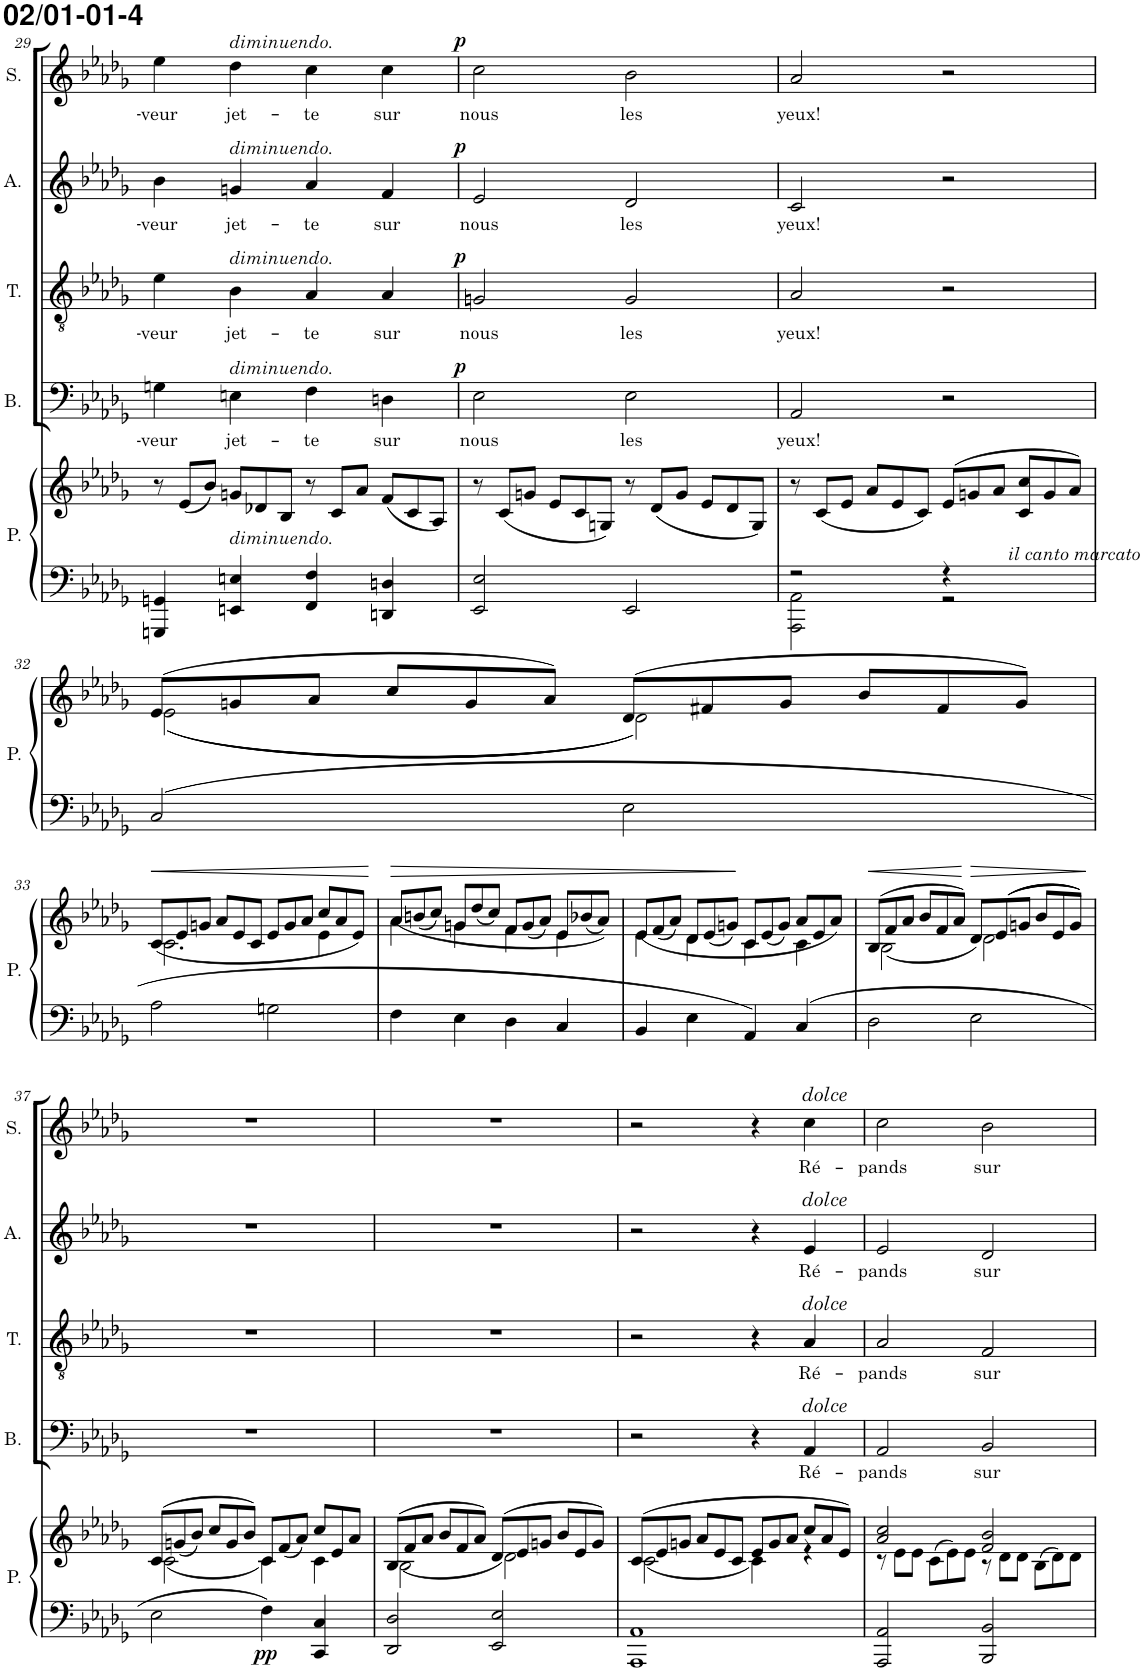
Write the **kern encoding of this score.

**kern	**kern	**dynam	**kern	**text	**dynam	**kern	**text	**dynam	**kern	**text	**dynam	**kern	**text	**dynam
*part5	*part5	*part5	*part4	*part4	*part4	*part3	*part3	*part3	*part2	*part2	*part2	*part1	*part1	*part1
*staff6	*staff5	*staff5/6	*staff4	*staff4	*staff4	*staff3	*staff3	*staff3	*staff2	*staff2	*staff2	*staff1	*staff1	*staff1
*I"Piano	*	*	*I"Bass	*	*	*I"Tenor	*	*	*I"Alto	*	*	*I"Soprano	*	*
*I'P.	*	*	*I'B.	*	*	*I'T.	*	*	*I'A.	*	*	*I'S.	*	*
!!LO:PB:g=z
*clefF4	*clefG2	*	*clefF4	*	*	*clefGv2	*	*	*clefG2	*	*	*clefG2	*	*
*k[b-e-a-d-g-]	*k[b-e-a-d-g-]	*	*k[b-e-a-d-g-]	*	*	*k[b-e-a-d-g-]	*	*	*k[b-e-a-d-g-]	*	*	*k[b-e-a-d-g-]	*	*
*M4/4	*M4/4	*	*M4/4	*	*	*M4/4	*	*	*M4/4	*	*	*M4/4	*	*
*met(c)	*met(c)	*	*met(c)	*	*	*met(c)	*	*	*met(c)	*	*	*met(c)	*	*
*	*Xtuplet	*	*	*	*	*	*	*	*	*	*	*	*	*
=29	=29	=29	=29	=29	=29	=29	=29	=29	=29	=29	=29	=29	=29	=29
!	!	!	!	!LO:LY:b	!	!	!LO:LY:b	!	!	!LO:LY:b	!	!	!LO:LY:b	!
4GGGn/ 4GGn/	12r	.	4Gn\	-veur	.	4e-\	-veur	.	4b-\	-veur	.	4ee-\	-veur	.
.	(12e-/L	.	.	.	.	.	.	.	.	.	.	.	.	.
.	12b-/J)	.	.	.	.	.	.	.	.	.	.	.	.	.
!	!	!	!	!	!	!	!	!	!	!	!	!LO:TX:a:i:t=diminuendo.	!	!
!	!	!	!	!	!	!	!	!	!LO:TX:a:i:t=diminuendo.	!	!	!	!	!
!	!	!	!	!	!	!LO:TX:a:i:t=diminuendo.	!	!	!	!	!	!	!	!
!	!	!	!LO:TX:a:i:t=diminuendo.	!	!	!	!	!	!	!	!	!	!	!
!LO:TX:a:i:t=diminuendo.	!	!	!	!	!	!	!	!	!	!	!	!	!	!
!	!	!	!	!LO:LY:b	!	!	!LO:LY:b	!	!	!LO:LY:b	!	!	!LO:LY:b	!
4EEn/ 4En/	12gn/L	.	4En\	jet-	.	4B-\	jet-	.	4gn/	jet-	.	4dd-\	jet-	.
.	12d-X/	.	.	.	.	.	.	.	.	.	.	.	.	.
.	12B-/J	.	.	.	.	.	.	.	.	.	.	.	.	.
!	!	!	!	!LO:LY:b	!	!	!LO:LY:b	!	!	!LO:LY:b	!	!	!LO:LY:b	!
4FF/ 4F/	12r	.	4F\	-te	.	4A-/	-te	.	4a-/	-te	.	4cc\	-te	.
.	12c/L	.	.	.	.	.	.	.	.	.	.	.	.	.
.	12a-/J	.	.	.	.	.	.	.	.	.	.	.	.	.
!	!	!	!	!LO:LY:b	!	!	!LO:LY:b	!	!	!LO:LY:b	!	!	!LO:LY:b	!
4DDn/ 4Dn/	(12f/L	.	4Dn\	sur	.	4A-/	sur	.	4f/	sur	.	4cc\	sur	.
.	12c/	.	.	.	.	.	.	.	.	.	.	.	.	.
.	12A-/J)	.	.	.	.	.	.	.	.	.	.	.	.	.
=30	=30	=30	=30	=30	=30	=30	=30	=30	=30	=30	=30	=30	=30	=30
!	!	!	!	!LO:LY:b	!LO:DY:a	!	!LO:LY:b	!LO:DY:a	!	!LO:LY:b	!LO:DY:a	!	!LO:LY:b	!LO:DY:a
2EE-/ 2E-/	12r	.	2E-\	nous	p	2Gn/	nous	p	2e-/	nous	p	2cc\	nous	p
.	(12c/L	.	.	.	.	.	.	.	.	.	.	.	.	.
.	12gn/J	.	.	.	.	.	.	.	.	.	.	.	.	.
.	12e-/L	.	.	.	.	.	.	.	.	.	.	.	.	.
.	12c/	.	.	.	.	.	.	.	.	.	.	.	.	.
.	12Gn/J)	.	.	.	.	.	.	.	.	.	.	.	.	.
!	!	!	!	!LO:LY:b	!	!	!LO:LY:b	!	!	!LO:LY:b	!	!	!LO:LY:b	!
2EE-/	12r	.	2E-\	les	.	2G/	les	.	2d-/	les	.	2b-\	les	.
.	(12d-/L	.	.	.	.	.	.	.	.	.	.	.	.	.
.	12g/J	.	.	.	.	.	.	.	.	.	.	.	.	.
.	12e-/L	.	.	.	.	.	.	.	.	.	.	.	.	.
.	12d-/	.	.	.	.	.	.	.	.	.	.	.	.	.
.	12G/J)	.	.	.	.	.	.	.	.	.	.	.	.	.
=31	=31	=31	=31	=31	=31	=31	=31	=31	=31	=31	=31	=31	=31	=31
*^	*^	*	*	*	*	*	*	*	*	*	*	*	*	*
!	!	!	!	!	!	!LO:LY:b	!	!	!LO:LY:b	!	!	!LO:LY:b	!	!	!LO:LY:b	!
2r	2AAA-\ 2AA-\	12r	2.ryy	.	2AA-/	yeux!	.	2A-/	yeux!	.	2c/	yeux!	.	2a-/	yeux!	.
.	.	(12c/L	.	.	.	.	.	.	.	.	.	.	.	.	.	.
.	.	12e-/J	.	.	.	.	.	.	.	.	.	.	.	.	.	.
.	.	12a-/L	.	.	.	.	.	.	.	.	.	.	.	.	.	.
.	.	12e-/	.	.	.	.	.	.	.	.	.	.	.	.	.	.
.	.	12c/J)	.	.	.	.	.	.	.	.	.	.	.	.	.	.
4r	2r	(>12e-/L	.	.	2r	.	.	2r	.	.	2r	.	.	2r	.	.
.	.	12gn/	.	.	.	.	.	.	.	.	.	.	.	.	.	.
.	.	12a-/J	.	.	.	.	.	.	.	.	.	.	.	.	.	.
!	!	!LO:TX:b:i:t=il canto marcato	!	!	!	!	!	!	!	!	!	!	!	!	!	!
4ryy	.	12cc/L	4c/	.	.	.	.	.	.	.	.	.	.	.	.	.
.	.	12g/	.	.	.	.	.	.	.	.	.	.	.	.	.	.
.	.	12a-/J)	.	.	.	.	.	.	.	.	.	.	.	.	.	.
*v	*v	*	*	*	*	*	*	*	*	*	*	*	*	*	*	*
!!LO:LB:g=z
=32	=32	=32	=32	=32	=32	=32	=32	=32	=32	=32	=32	=32	=32	=32	=32
2C/	(12e-/L	((2e-\	.	1r	.	.	1r	.	.	1r	.	.	1r	.	.
.	12gn/	.	.	.	.	.	.	.	.	.	.	.	.	.	.
.	12a-/J	.	.	.	.	.	.	.	.	.	.	.	.	.	.
.	12cc/L	.	.	.	.	.	.	.	.	.	.	.	.	.	.
.	12g/	.	.	.	.	.	.	.	.	.	.	.	.	.	.
.	12a-/J)	.	.	.	.	.	.	.	.	.	.	.	.	.	.
2E-\	(12d-/L	2d-\))	.	.	.	.	.	.	.	.	.	.	.	.	.
.	12f#X/	.	.	.	.	.	.	.	.	.	.	.	.	.	.
.	12g/J	.	.	.	.	.	.	.	.	.	.	.	.	.	.
.	12b-/L	.	.	.	.	.	.	.	.	.	.	.	.	.	.
.	12f#/	.	.	.	.	.	.	.	.	.	.	.	.	.	.
.	12g/J)	.	.	.	.	.	.	.	.	.	.	.	.	.	.
!!LO:LB:g=z
=33	=33	=33	=33	=33	=33	=33	=33	=33	=33	=33	=33	=33	=33	=33	=33
!	!	!	!LO:HP:b	!	!	!	!	!	!	!	!	!	!	!	!
2A-\	(<12c/L	2.c\	<	1r	.	.	1r	.	.	1r	.	.	1r	.	.
.	12e-/	.	.	.	.	.	.	.	.	.	.	.	.	.	.
.	12gn/J	.	.	.	.	.	.	.	.	.	.	.	.	.	.
.	12a-/L	.	.	.	.	.	.	.	.	.	.	.	.	.	.
.	12e-/	.	.	.	.	.	.	.	.	.	.	.	.	.	.
.	12c/J	.	.	.	.	.	.	.	.	.	.	.	.	.	.
2Gn\	12e-/L	.	.	.	.	.	.	.	.	.	.	.	.	.	.
.	12g/	.	.	.	.	.	.	.	.	.	.	.	.	.	.
.	12a-/J	.	.	.	.	.	.	.	.	.	.	.	.	.	.
.	12cc/L	4e-\	.	.	.	.	.	.	.	.	.	.	.	.	.
.	12a-/	.	.	.	.	.	.	.	.	.	.	.	.	.	.
.	12e-/J)	.	.	.	.	.	.	.	.	.	.	.	.	.	.
*	*v	*v	*	*	*	*	*	*	*	*	*	*	*	*	*
.	.	[	.	.	.	.	.	.	.	.	.	.	.	.
=34	=34	=34	=34	=34	=34	=34	=34	=34	=34	=34	=34	=34	=34	=34
!	!	!LO:HP:b	!	!	!	!	!	!	!	!	!	!	!	!
*	*^	*	*	*	*	*	*	*	*	*	*	*	*	*
4F\	(<12a-/L	4a-\	>	1r	.	.	1r	.	.	1r	.	.	1r	.	.
.	(<12bn/	.	.	.	.	.	.	.	.	.	.	.	.	.	.
.	12cc/J)	.	.	.	.	.	.	.	.	.	.	.	.	.	.
4E-\	12gn/L	4g\	.	.	.	.	.	.	.	.	.	.	.	.	.
.	(<12dd-/	.	.	.	.	.	.	.	.	.	.	.	.	.	.
.	12cc/J)	.	.	.	.	.	.	.	.	.	.	.	.	.	.
4D-\	12f/L	4f\	.	.	.	.	.	.	.	.	.	.	.	.	.
.	(<12g/	.	.	.	.	.	.	.	.	.	.	.	.	.	.
.	12a-/J)	.	.	.	.	.	.	.	.	.	.	.	.	.	.
4C/	12e-/L	4e-\	.	.	.	.	.	.	.	.	.	.	.	.	.
.	(<12b-X/	.	.	.	.	.	.	.	.	.	.	.	.	.	.
.	12a-/J))	.	.	.	.	.	.	.	.	.	.	.	.	.	.
=35	=35	=35	=35	=35	=35	=35	=35	=35	=35	=35	=35	=35	=35	=35	=35
4BB-/	(<12e-/L	4e-\	.	1r	.	.	1r	.	.	1r	.	.	1r	.	.
.	(<12f/	.	.	.	.	.	.	.	.	.	.	.	.	.	.
.	12a-/J)	.	.	.	.	.	.	.	.	.	.	.	.	.	.
4E-\	12d-/L	4d-\	.	.	.	.	.	.	.	.	.	.	.	.	.
.	(<12e-/	.	.	.	.	.	.	.	.	.	.	.	.	.	.
.	12gn/J)	.	.	.	.	.	.	.	.	.	.	.	.	.	.
4AA-/	12c/L	4c\	]	.	.	.	.	.	.	.	.	.	.	.	.
.	(<12e-/	.	.	.	.	.	.	.	.	.	.	.	.	.	.
.	12g/J)	.	.	.	.	.	.	.	.	.	.	.	.	.	.
4C/	12a-/L	4c\	.	.	.	.	.	.	.	.	.	.	.	.	.
.	12e-/	.	.	.	.	.	.	.	.	.	.	.	.	.	.
.	12a-/J)	.	.	.	.	.	.	.	.	.	.	.	.	.	.
=36	=36	=36	=36	=36	=36	=36	=36	=36	=36	=36	=36	=36	=36	=36	=36
!	!	!	!LO:HP:b	!	!	!	!	!	!	!	!	!	!	!	!
2D-\	(12B-/L	(2B-\	<	1r	.	.	1r	.	.	1r	.	.	1r	.	.
.	12f/	.	.	.	.	.	.	.	.	.	.	.	.	.	.
.	12a-/J	.	.	.	.	.	.	.	.	.	.	.	.	.	.
.	12b-/L	.	.	.	.	.	.	.	.	.	.	.	.	.	.
.	12f/	.	.	.	.	.	.	.	.	.	.	.	.	.	.
.	12a-/J)	.	.	.	.	.	.	.	.	.	.	.	.	.	.
!	!	!	!LO:HP:n=1:b	!	!	!	!	!	!	!	!	!	!	!	!
2E-\	(12d-/L	2d-\	[ >	.	.	.	.	.	.	.	.	.	.	.	.
.	((12e-/	.	.	.	.	.	.	.	.	.	.	.	.	.	.
.	12gn/J	.	.	.	.	.	.	.	.	.	.	.	.	.	.
.	12b-/L	.	.	.	.	.	.	.	.	.	.	.	.	.	.
.	12e-/	.	.	.	.	.	.	.	.	.	.	.	.	.	.
.	12g/J))	.	.	.	.	.	.	.	.	.	.	.	.	.	.
*	*v	*v	*	*	*	*	*	*	*	*	*	*	*	*	*
.	.	]	.	.	.	.	.	.	.	.	.	.	.	.
!!LO:LB:g=z
=37	=37	=37	=37	=37	=37	=37	=37	=37	=37	=37	=37	=37	=37	=37
*	*^	*	*	*	*	*	*	*	*	*	*	*	*	*
2E-\	12c/L	(2c\	.	1r	.	.	1r	.	.	1r	.	.	1r	.	.
.	(<12gn/	.	.	.	.	.	.	.	.	.	.	.	.	.	.
.	12b-/J)	.	.	.	.	.	.	.	.	.	.	.	.	.	.
.	12cc/L	.	.	.	.	.	.	.	.	.	.	.	.	.	.
.	12g/	.	.	.	.	.	.	.	.	.	.	.	.	.	.
.	12b-/J)	.	.	.	.	.	.	.	.	.	.	.	.	.	.
!	!	!	!LO:DY:b=2	!	!	!	!	!	!	!	!	!	!	!	!
4F\	12c/L	4c\)	pp	.	.	.	.	.	.	.	.	.	.	.	.
.	(<12f/	.	.	.	.	.	.	.	.	.	.	.	.	.	.
.	12a-/J)	.	.	.	.	.	.	.	.	.	.	.	.	.	.
4CC/ 4C/	12cc/L	4c\	.	.	.	.	.	.	.	.	.	.	.	.	.
.	12e-/	.	.	.	.	.	.	.	.	.	.	.	.	.	.
.	12a-/J	.	.	.	.	.	.	.	.	.	.	.	.	.	.
=38	=38	=38	=38	=38	=38	=38	=38	=38	=38	=38	=38	=38	=38	=38	=38
2DD-/ 2D-/	(12B-/L	(2B-\	.	1r	.	.	1r	.	.	1r	.	.	1r	.	.
.	12f/	.	.	.	.	.	.	.	.	.	.	.	.	.	.
.	12a-/J	.	.	.	.	.	.	.	.	.	.	.	.	.	.
.	12b-/L	.	.	.	.	.	.	.	.	.	.	.	.	.	.
.	12f/	.	.	.	.	.	.	.	.	.	.	.	.	.	.
.	12a-/J)	.	.	.	.	.	.	.	.	.	.	.	.	.	.
2EE-/ 2E-/	(12d-/L	2d-\)	.	.	.	.	.	.	.	.	.	.	.	.	.
.	12e-/	.	.	.	.	.	.	.	.	.	.	.	.	.	.
.	12gn/J	.	.	.	.	.	.	.	.	.	.	.	.	.	.
.	12b-/L	.	.	.	.	.	.	.	.	.	.	.	.	.	.
.	12e-/	.	.	.	.	.	.	.	.	.	.	.	.	.	.
.	12g/J)	.	.	.	.	.	.	.	.	.	.	.	.	.	.
=39	=39	=39	=39	=39	=39	=39	=39	=39	=39	=39	=39	=39	=39	=39	=39
1AAA- 1AA-	(12c/L	(2c\	.	2r	.	.	2r	.	.	2r	.	.	2r	.	.
.	12e-/	.	.	.	.	.	.	.	.	.	.	.	.	.	.
.	12gn/J	.	.	.	.	.	.	.	.	.	.	.	.	.	.
.	12a-/L	.	.	.	.	.	.	.	.	.	.	.	.	.	.
.	12e-/	.	.	.	.	.	.	.	.	.	.	.	.	.	.
.	12c/J	.	.	.	.	.	.	.	.	.	.	.	.	.	.
.	12e-/L	4c\)	.	4r	.	.	4r	.	.	4r	.	.	4r	.	.
.	12g/	.	.	.	.	.	.	.	.	.	.	.	.	.	.
.	12a-/J	.	.	.	.	.	.	.	.	.	.	.	.	.	.
!	!	!	!	!	!	!	!	!	!	!	!	!	!LO:TX:a:i:t=dolce	!	!
!	!	!	!	!	!	!	!	!	!	!LO:TX:a:i:t=dolce	!	!	!	!	!
!	!	!	!	!	!	!	!LO:TX:a:i:t=dolce	!	!	!	!	!	!	!	!
!	!	!	!	!LO:TX:a:i:t=dolce	!	!	!	!	!	!	!	!	!	!	!
!	!	!	!	!	!LO:LY:b	!	!	!LO:LY:b	!	!	!LO:LY:b	!	!	!LO:LY:b	!
.	12cc/L	4r	.	4AA-/	Ré-	.	4A-/	Ré-	.	4e-/	Ré-	.	4cc\	Ré-	.
.	12a-/	.	.	.	.	.	.	.	.	.	.	.	.	.	.
.	12e-/J)	.	.	.	.	.	.	.	.	.	.	.	.	.	.
=40	=40	=40	=40	=40	=40	=40	=40	=40	=40	=40	=40	=40	=40	=40	=40
!	!	!	!	!	!LO:LY:b	!	!	!LO:LY:b	!	!	!LO:LY:b	!	!	!LO:LY:b	!
2AAA-/ 2AA-/	2a-/ 2cc/	12r	.	2AA-/	-pands	.	2A-/	-pands	.	2e-/	-pands	.	2cc\	-pands	.
.	.	12e-\L	.	.	.	.	.	.	.	.	.	.	.	.	.
.	.	12e-\J	.	.	.	.	.	.	.	.	.	.	.	.	.
.	.	(>12c\L	.	.	.	.	.	.	.	.	.	.	.	.	.
.	.	12e-\)	.	.	.	.	.	.	.	.	.	.	.	.	.
.	.	12e-\J	.	.	.	.	.	.	.	.	.	.	.	.	.
!	!	!	!	!	!LO:LY:b	!	!	!LO:LY:b	!	!	!LO:LY:b	!	!	!LO:LY:b	!
2BBB-/ 2BB-/	2f/ 2b-/	12r	.	2BB-/	sur	.	2F/	sur	.	2d-/	sur	.	2b-\	sur	.
.	.	12d-\L	.	.	.	.	.	.	.	.	.	.	.	.	.
.	.	12d-\J	.	.	.	.	.	.	.	.	.	.	.	.	.
.	.	(>12B-\L	.	.	.	.	.	.	.	.	.	.	.	.	.
.	.	12d-\)	.	.	.	.	.	.	.	.	.	.	.	.	.
.	.	12d-\J	.	.	.	.	.	.	.	.	.	.	.	.	.
*	*v	*v	*	*	*	*	*	*	*	*	*	*	*	*	*
=	=	=	=	=	=	=	=	=	=	=	=	=	=	=
*-	*-	*-	*-	*-	*-	*-	*-	*-	*-	*-	*-	*-	*-	*-
